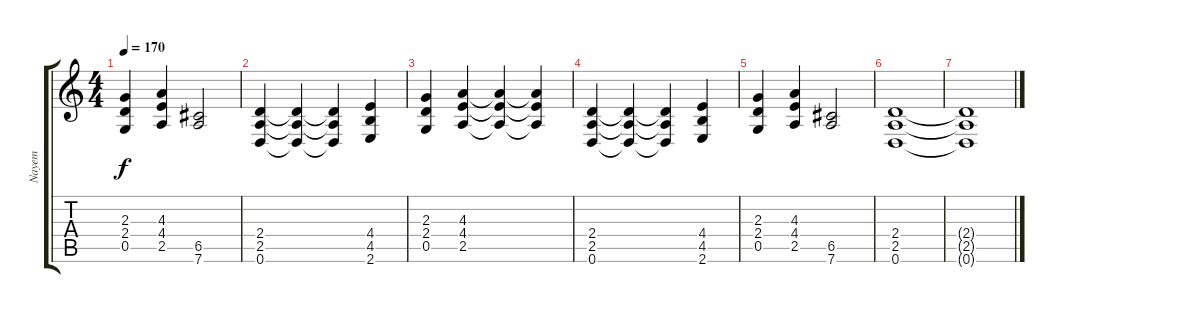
\track ("Nayem" "Nayem") {instrument distortionguitar}
\staff {score tabs}
\tuning (D4 A3 F3 C3 G2 D2) {hide}
\ts (4 4)
\tempo 170
\clef g2
\ks c
(2.3 2.4 0.5).4{dy f} (4.3 4.4 2.5).4 (6.5 7.6).2 |
(2.4 2.5 0.6).4 (2.4{t} 2.5{t} 0.6{t}).4 (2.4{t} 2.5{t} 0.6{t}).4 (4.4 4.5 2.6).4 |
(2.3 2.4 0.5).4 (4.3 4.4 2.5).4 (4.3{t} 4.4{t} 2.5{t}).4 (4.3{t} 4.4{t} 2.5{t}).4 |
(2.4 2.5 0.6).4 (2.4{t} 2.5{t} 0.6{t}).4 (2.4{t} 2.5{t} 0.6{t}).4 (4.4 4.5 2.6).4 |
(2.3 2.4 0.5).4 (4.3 4.4 2.5).4 (6.5 7.6).2 |
(2.4 2.5 0.6).1 |
(2.4{t} 2.5{t} 0.6{t}).1
